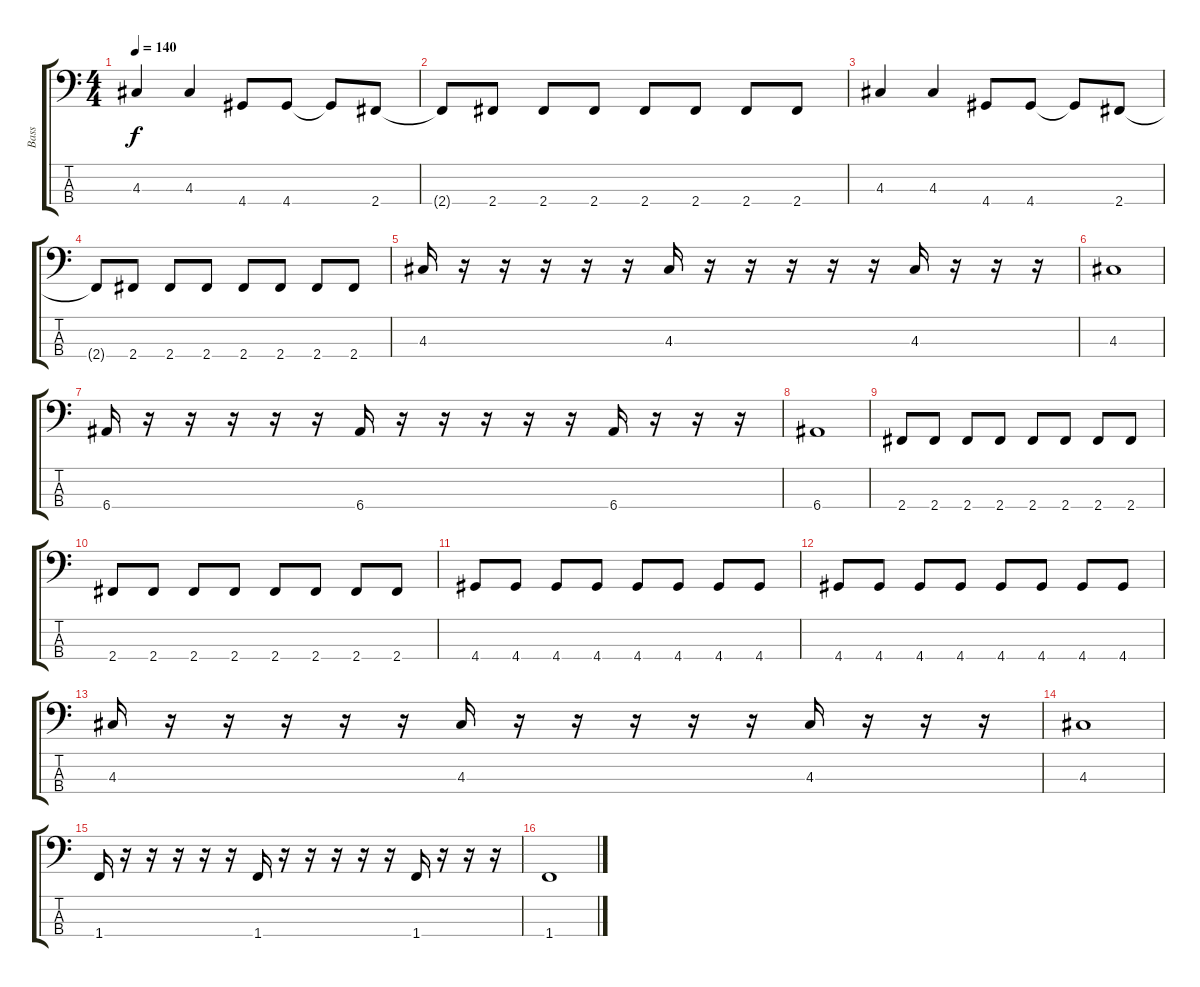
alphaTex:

\track ("Bass" "Bass") {instrument electricbasspick}
\staff {score tabs}
\tuning (G2 D2 A1 E1) {hide}
\ts (4 4)
\tempo 140
\clef f4
\ks c
4.3.4{dy f} 4.3.4 4.4.8 4.4.8 4.4{t}.8 2.4.8 |
2.4{t}.8 2.4.8 2.4.8 2.4.8 2.4.8 2.4.8 2.4.8 2.4.8 |
4.3.4 4.3.4 4.4.8 4.4.8 4.4{t}.8 2.4.8 |
2.4{t}.8 2.4.8 2.4.8 2.4.8 2.4.8 2.4.8 2.4.8 2.4.8 |
4.3.16 r.16 r.16 r.16 r.16 r.16 4.3.16 r.16 r.16 r.16 r.16 r.16 4.3.16 r.16 r.16 r.16 |
4.3.1 |
6.4.16 r.16 r.16 r.16 r.16 r.16 6.4.16 r.16 r.16 r.16 r.16 r.16 6.4.16 r.16 r.16 r.16 |
6.4.1 |
2.4.8 2.4.8 2.4.8 2.4.8 2.4.8 2.4.8 2.4.8 2.4.8 |
2.4.8 2.4.8 2.4.8 2.4.8 2.4.8 2.4.8 2.4.8 2.4.8 |
4.4.8 4.4.8 4.4.8 4.4.8 4.4.8 4.4.8 4.4.8 4.4.8 |
4.4.8 4.4.8 4.4.8 4.4.8 4.4.8 4.4.8 4.4.8 4.4.8 |
4.3.16 r.16 r.16 r.16 r.16 r.16 4.3.16 r.16 r.16 r.16 r.16 r.16 4.3.16 r.16 r.16 r.16 |
4.3.1 |
1.4.16 r.16 r.16 r.16 r.16 r.16 1.4.16 r.16 r.16 r.16 r.16 r.16 1.4.16 r.16 r.16 r.16 |
1.4.1
